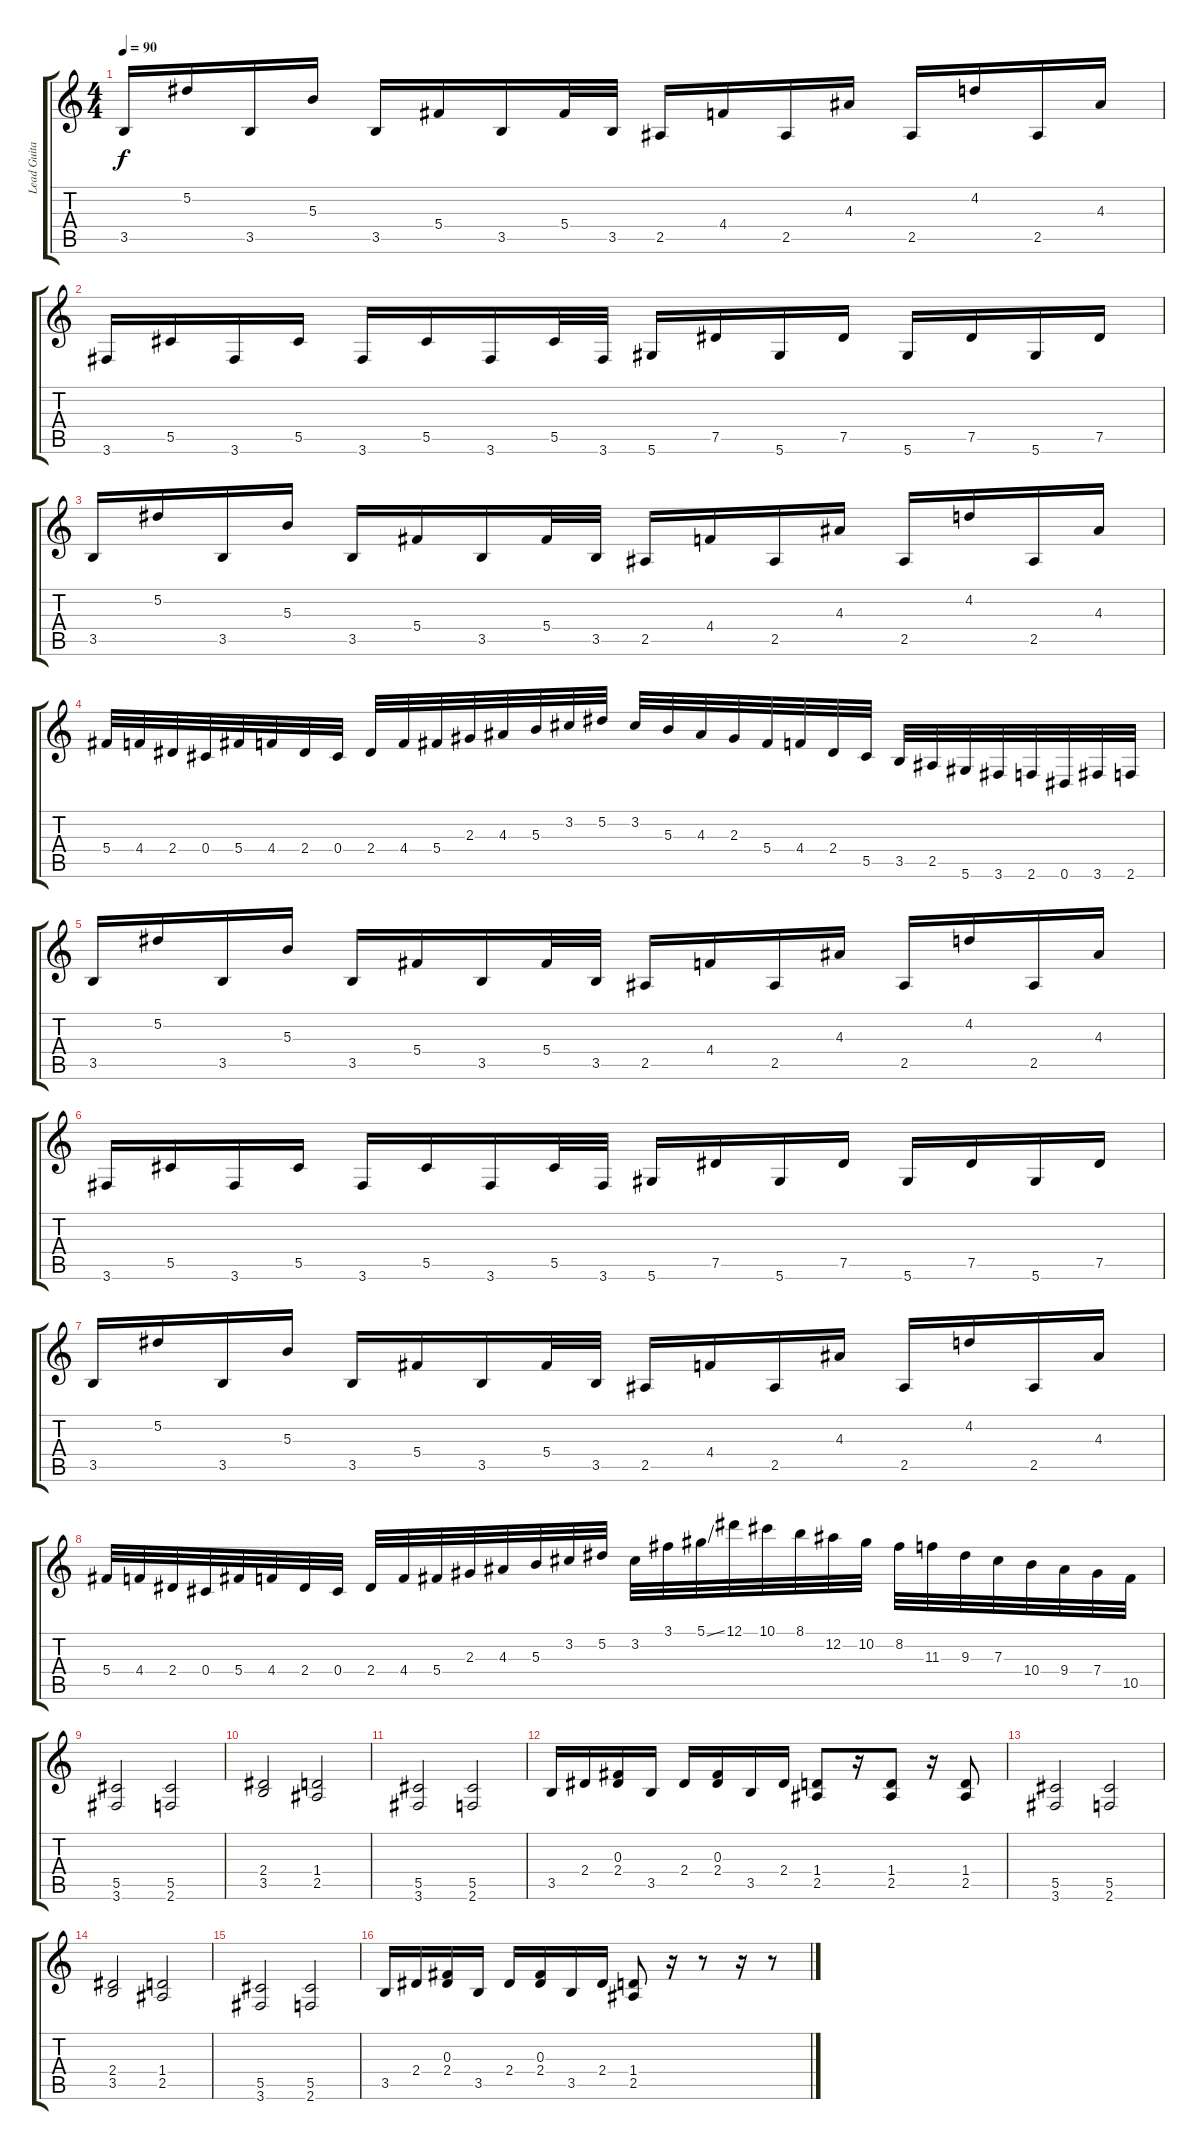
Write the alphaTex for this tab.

\track ("Lead Guitar" "Lead Guita") {instrument overdrivenguitar}
\staff {score tabs}
\tuning (Eb4 Bb3 Gb3 Db3 Ab2 Eb2) {hide}
\ts (4 4)
\tempo 90
\clef g2
\ks c
3.5.16{dy f} 5.2.16 3.5.16 5.3.16 3.5.16 5.4.16 3.5.16 5.4.32 3.5.32 2.5.16 4.4.16 2.5.16 4.3.16 2.5.16 4.2.16 2.5.16 4.3.16 |
3.6.16 5.5.16 3.6.16 5.5.16 3.6.16 5.5.16 3.6.16 5.5.32 3.6.32 5.6.16 7.5.16 5.6.16 7.5.16 5.6.16 7.5.16 5.6.16 7.5.16 |
3.5.16 5.2.16 3.5.16 5.3.16 3.5.16 5.4.16 3.5.16 5.4.32 3.5.32 2.5.16 4.4.16 2.5.16 4.3.16 2.5.16 4.2.16 2.5.16 4.3.16 |
5.4.32 4.4.32 2.4.32 0.4.32 5.4.32 4.4.32 2.4.32 0.4.32 2.4.32 4.4.32 5.4.32 2.3.32 4.3.32 5.3.32 3.2.32 5.2.32 3.2.32 5.3.32 4.3.32 2.3.32 5.4.32 4.4.32 2.4.32 5.5.32 3.5.32 2.5.32 5.6.32 3.6.32 2.6.32 0.6.32 3.6.32 2.6.32 |
3.5.16 5.2.16 3.5.16 5.3.16 3.5.16 5.4.16 3.5.16 5.4.32 3.5.32 2.5.16 4.4.16 2.5.16 4.3.16 2.5.16 4.2.16 2.5.16 4.3.16 |
3.6.16 5.5.16 3.6.16 5.5.16 3.6.16 5.5.16 3.6.16 5.5.32 3.6.32 5.6.16 7.5.16 5.6.16 7.5.16 5.6.16 7.5.16 5.6.16 7.5.16 |
3.5.16 5.2.16 3.5.16 5.3.16 3.5.16 5.4.16 3.5.16 5.4.32 3.5.32 2.5.16 4.4.16 2.5.16 4.3.16 2.5.16 4.2.16 2.5.16 4.3.16 |
5.4.32 4.4.32 2.4.32 0.4.32 5.4.32 4.4.32 2.4.32 0.4.32 2.4.32 4.4.32 5.4.32 2.3.32 4.3.32 5.3.32 3.2.32 5.2.32 3.2.32 3.1.32 5.1{ss}.32 12.1.32 10.1.32 8.1.32 12.2.32 10.2.32 8.2.32 11.3.32 9.3.32 7.3.32 10.4.32 9.4.32 7.4.32 10.5.32 |
(5.5 3.6).2 (5.5 2.6).2 |
(2.4 3.5).2 (1.4 2.5).2 |
(5.5 3.6).2 (5.5 2.6).2 |
3.5.16 2.4.16 (0.3 2.4).16 3.5.16 2.4.16 (0.3 2.4).16 3.5.16 2.4.16 (1.4 2.5).8 r.16 (1.4 2.5).8 r.16 (1.4 2.5).8 |
(5.5 3.6).2 (5.5 2.6).2 |
(2.4 3.5).2 (1.4 2.5).2 |
(5.5 3.6).2 (5.5 2.6).2 |
3.5.16 2.4.16 (0.3 2.4).16 3.5.16 2.4.16 (0.3 2.4).16 3.5.16 2.4.16 (1.4 2.5).8 r.16 r.8 r.16 r.8
